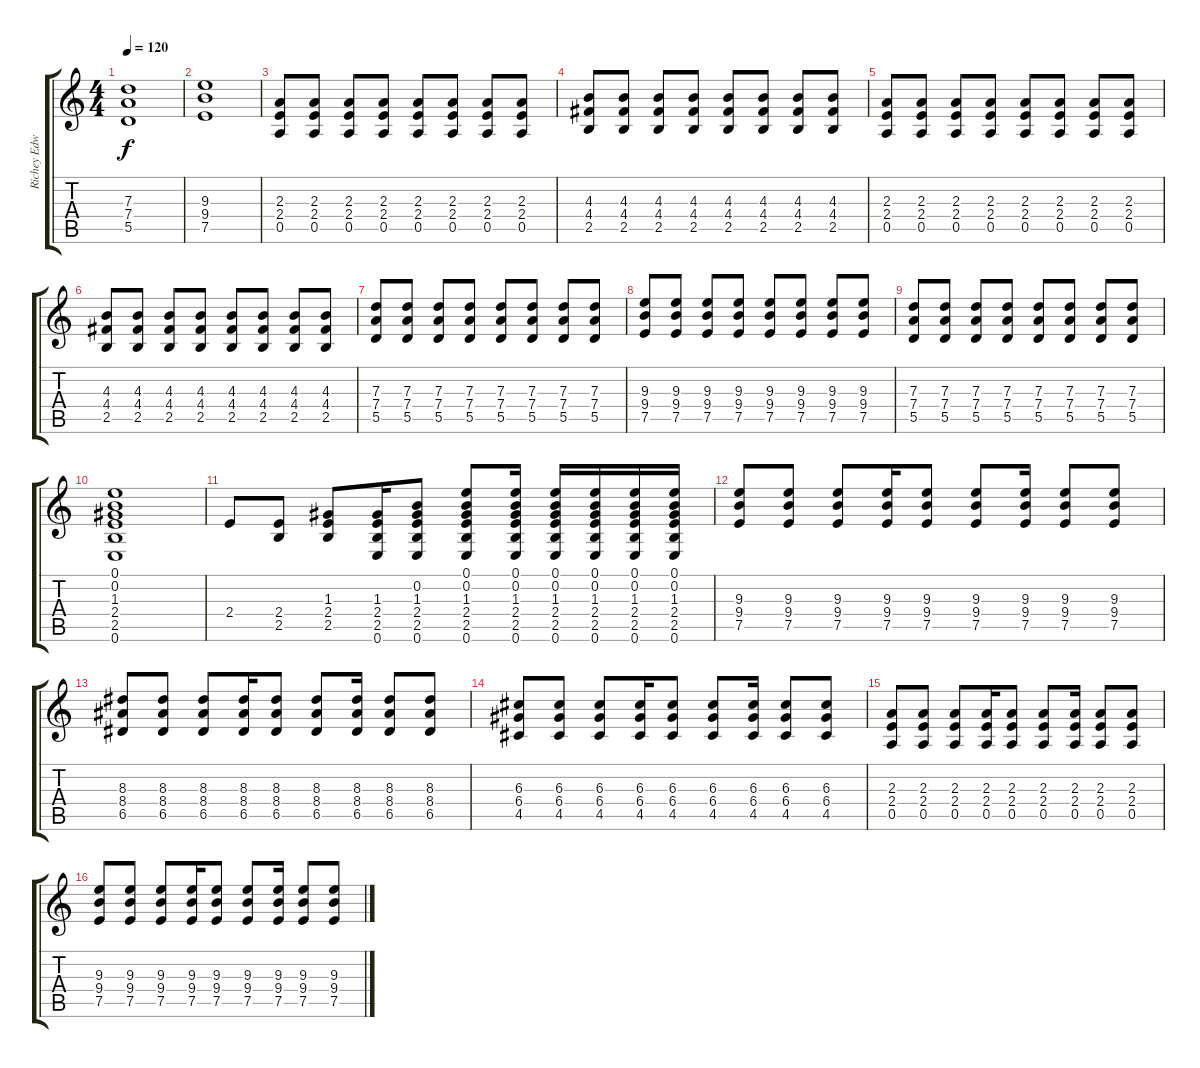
\track ("Richey Edwards (sort of)" "Richey Edw") {instrument distortionguitar}
\staff {score tabs}
\tuning (E4 B3 G3 D3 A2 E2) {hide}
\ts (4 4)
\tempo 120
\clef g2
\ks c
(7.3 7.4 5.5).1{dy f} |
(9.3 9.4 7.5).1 |
(2.3 2.4 0.5).8 (2.3 2.4 0.5).8 (2.3 2.4 0.5).8 (2.3 2.4 0.5).8 (2.3 2.4 0.5).8 (2.3 2.4 0.5).8 (2.3 2.4 0.5).8 (2.3 2.4 0.5).8 |
(4.3 4.4 2.5).8 (4.3 4.4 2.5).8 (4.3 4.4 2.5).8 (4.3 4.4 2.5).8 (4.3 4.4 2.5).8 (4.3 4.4 2.5).8 (4.3 4.4 2.5).8 (4.3 4.4 2.5).8 |
(2.3 2.4 0.5).8 (2.3 2.4 0.5).8 (2.3 2.4 0.5).8 (2.3 2.4 0.5).8 (2.3 2.4 0.5).8 (2.3 2.4 0.5).8 (2.3 2.4 0.5).8 (2.3 2.4 0.5).8 |
(4.3 4.4 2.5).8 (4.3 4.4 2.5).8 (4.3 4.4 2.5).8 (4.3 4.4 2.5).8 (4.3 4.4 2.5).8 (4.3 4.4 2.5).8 (4.3 4.4 2.5).8 (4.3 4.4 2.5).8 |
(7.3 7.4 5.5).8 (7.3 7.4 5.5).8 (7.3 7.4 5.5).8 (7.3 7.4 5.5).8 (7.3 7.4 5.5).8 (7.3 7.4 5.5).8 (7.3 7.4 5.5).8 (7.3 7.4 5.5).8 |
(9.3 9.4 7.5).8 (9.3 9.4 7.5).8 (9.3 9.4 7.5).8 (9.3 9.4 7.5).8 (9.3 9.4 7.5).8 (9.3 9.4 7.5).8 (9.3 9.4 7.5).8 (9.3 9.4 7.5).8 |
(7.3 7.4 5.5).8 (7.3 7.4 5.5).8 (7.3 7.4 5.5).8 (7.3 7.4 5.5).8 (7.3 7.4 5.5).8 (7.3 7.4 5.5).8 (7.3 7.4 5.5).8 (7.3 7.4 5.5).8 |
(0.1 0.2 1.3 2.4 2.5 0.6).1 |
2.4.8{volume 13} (2.4 2.5).8 (1.3 2.4 2.5).8 (1.3 2.4 2.5 0.6).16 (0.2 1.3 2.4 2.5 0.6).8 (0.1 0.2 1.3 2.4 2.5 0.6).8 (0.1 0.2 1.3 2.4 2.5 0.6).16 (0.1 0.2 1.3 2.4 2.5 0.6).16 (0.1 0.2 1.3 2.4 2.5 0.6).16 (0.1 0.2 1.3 2.4 2.5 0.6).16 (0.1 0.2 1.3 2.4 2.5 0.6).16 |
(9.3 9.4 7.5).8 (9.3 9.4 7.5).8 (9.3 9.4 7.5).8 (9.3 9.4 7.5).16 (9.3 9.4 7.5).8 (9.3 9.4 7.5).8 (9.3 9.4 7.5).16 (9.3 9.4 7.5).8 (9.3 9.4 7.5).8 |
(8.3 8.4 6.5).8 (8.3 8.4 6.5).8 (8.3 8.4 6.5).8 (8.3 8.4 6.5).16 (8.3 8.4 6.5).8 (8.3 8.4 6.5).8 (8.3 8.4 6.5).16 (8.3 8.4 6.5).8 (8.3 8.4 6.5).8 |
(6.3 6.4 4.5).8 (6.3 6.4 4.5).8 (6.3 6.4 4.5).8 (6.3 6.4 4.5).16 (6.3 6.4 4.5).8 (6.3 6.4 4.5).8 (6.3 6.4 4.5).16 (6.3 6.4 4.5).8 (6.3 6.4 4.5).8 |
(2.3 2.4 0.5).8 (2.3 2.4 0.5).8 (2.3 2.4 0.5).8 (2.3 2.4 0.5).16 (2.3 2.4 0.5).8 (2.3 2.4 0.5).8 (2.3 2.4 0.5).16 (2.3 2.4 0.5).8 (2.3 2.4 0.5).8 |
(9.3 9.4 7.5).8 (9.3 9.4 7.5).8 (9.3 9.4 7.5).8 (9.3 9.4 7.5).16 (9.3 9.4 7.5).8 (9.3 9.4 7.5).8 (9.3 9.4 7.5).16 (9.3 9.4 7.5).8 (9.3 9.4 7.5).8
